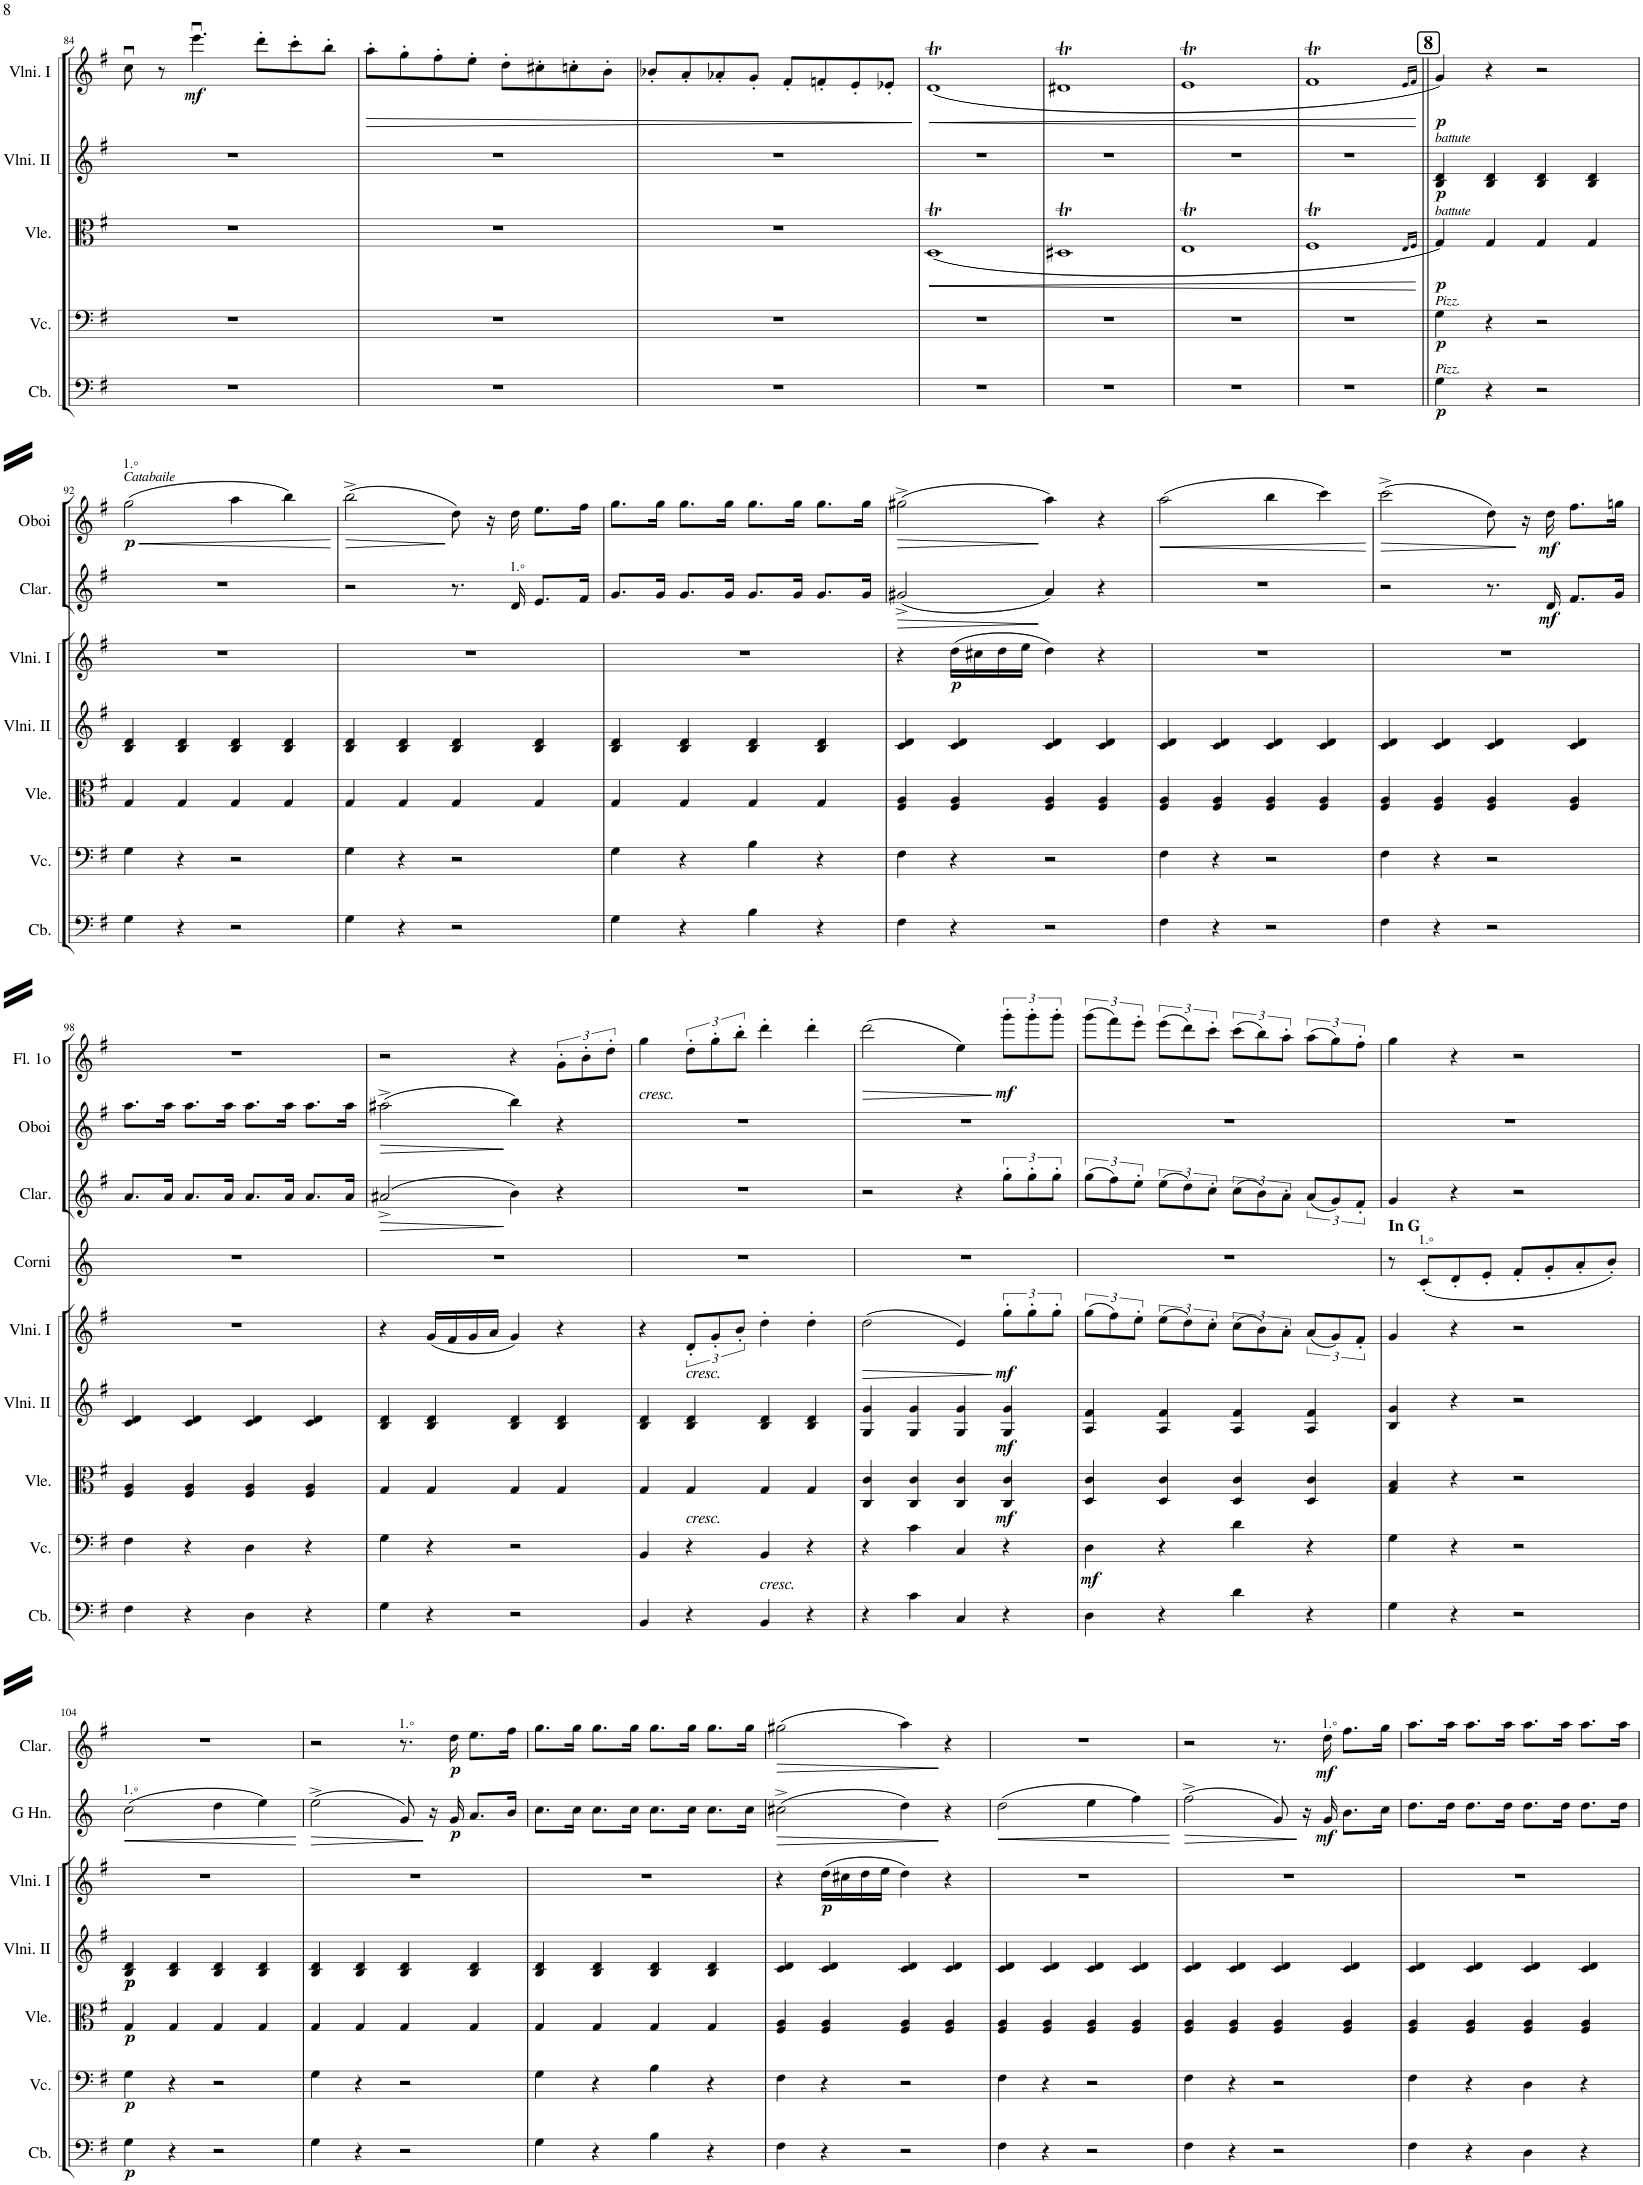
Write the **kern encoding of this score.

**kern	**dynam	**kern	**dynam	**kern	**dynam	**kern	**dynam	**kern	**dynam	**kern	**dynam	**kern	**dynam	**kern	**dynam	**kern	**dynam
*part9	*part9	*part8	*part8	*part7	*part7	*part6	*part6	*part5	*part5	*part4	*part4	*part3	*part3	*part2	*part2	*part1	*part1
*staff9	*staff9	*staff8	*staff8	*staff7	*staff7	*staff6	*staff6	*staff5	*staff5	*staff4	*staff4	*staff3	*staff3	*staff2	*staff2	*staff1	*staff1
*I"CONTRABASSI	*	*I"VIOLONCELLI	*	*I"VIOLE	*	*I"VIOLINI 2	*	*I"VIOLINI 1	*	*I"CORNO 1o e 2o in MI ♮	*	*I"CLARINETTI in DO	*	*I"OBOI	*	*I"FLAUTO 1o	*
*I'Cb.	*	*I'Vc.	*	*I'Vle.	*	*	*	*	*	*I'Corni	*	*I'Clar.	*	*I'Oboi	*	*I'Fl. 1o	*
!!LO:PB:g=z
*clefF4	*	*clefF4	*	*clefC3	*	*clefG2	*	*clefG2	*	*clefG2	*	*clefG2	*	*clefG2	*	*clefG2	*
*Trd7c12	*	*	*	*	*	*	*	*	*	*Trd5c8	*	*Trd1c2	*	*	*	*	*
*k[f#]	*	*k[f#]	*	*k[f#]	*	*k[f#]	*	*k[f#]	*	*k[]	*	*k[f#]	*	*k[f#]	*	*k[f#]	*
*M4/4	*	*M4/4	*	*M4/4	*	*M4/4	*	*M4/4	*	*M4/4	*	*M4/4	*	*M4/4	*	*M4/4	*
*met(c)	*	*met(c)	*	*met(c)	*	*met(c)	*	*met(c)	*	*met(c)	*	*met(c)	*	*met(c)	*	*met(c)	*
=84	=84	=84	=84	=84	=84	=84	=84	=84	=84	=84	=84	=84	=84	=84	=84	=84	=84
1r	.	1r	.	1r	.	1r	.	8ccu\	.	1r	.	1r	.	1r	.	1r	.
.	.	.	.	.	.	.	.	8r	.	.	.	.	.	.	.	.	.
!	!	!	!	!	!	!	!	!	!LO:DY:b	!	!	!	!	!	!	!	!
.	.	.	.	.	.	.	.	4.eeeu\	mf	.	.	.	.	.	.	.	.
.	.	.	.	.	.	.	.	8ddd'\L	.	.	.	.	.	.	.	.	.
.	.	.	.	.	.	.	.	8ccc'\	.	.	.	.	.	.	.	.	.
.	.	.	.	.	.	.	.	8bb'\J	.	.	.	.	.	.	.	.	.
=85	=85	=85	=85	=85	=85	=85	=85	=85	=85	=85	=85	=85	=85	=85	=85	=85	=85
!	!	!	!	!	!	!	!	!	!LO:HP:b	!	!	!	!	!	!	!	!
1r	.	1r	.	1r	.	1r	.	8aa'\L	>	1r	.	1r	.	1r	.	1r	.
.	.	.	.	.	.	.	.	8gg'\	.	.	.	.	.	.	.	.	.
.	.	.	.	.	.	.	.	8ff#'\	.	.	.	.	.	.	.	.	.
.	.	.	.	.	.	.	.	8ee'\J	.	.	.	.	.	.	.	.	.
.	.	.	.	.	.	.	.	8dd'\L	.	.	.	.	.	.	.	.	.
.	.	.	.	.	.	.	.	8cc#X'\	.	.	.	.	.	.	.	.	.
.	.	.	.	.	.	.	.	8ccn'\	.	.	.	.	.	.	.	.	.
.	.	.	.	.	.	.	.	8b'\J	.	.	.	.	.	.	.	.	.
=86	=86	=86	=86	=86	=86	=86	=86	=86	=86	=86	=86	=86	=86	=86	=86	=86	=86
1r	.	1r	.	1r	.	1r	.	8b-X'/L	.	1r	.	1r	.	1r	.	1r	.
.	.	.	.	.	.	.	.	8a'/	.	.	.	.	.	.	.	.	.
.	.	.	.	.	.	.	.	8a-X'/	.	.	.	.	.	.	.	.	.
.	.	.	.	.	.	.	.	8g'/J	.	.	.	.	.	.	.	.	.
.	.	.	.	.	.	.	.	8f#'/L	.	.	.	.	.	.	.	.	.
.	.	.	.	.	.	.	.	8fn'/	.	.	.	.	.	.	.	.	.
.	.	.	.	.	.	.	.	8e'/	.	.	.	.	.	.	.	.	.
.	.	.	.	.	.	.	.	8e-X'/J	.	.	.	.	.	.	.	.	.
.	.	.	.	.	.	.	.	.	]	.	.	.	.	.	.	.	.
=87	=87	=87	=87	=87	=87	=87	=87	=87	=87	=87	=87	=87	=87	=87	=87	=87	=87
!	!	!	!	!	!LO:HP:b	!	!	!	!LO:HP:b	!	!	!	!	!	!	!	!
1r	.	1r	.	(1DT	<	1r	.	(1dT	<	1r	.	1r	.	1r	.	1r	.
=88	=88	=88	=88	=88	=88	=88	=88	=88	=88	=88	=88	=88	=88	=88	=88	=88	=88
1r	.	1r	.	1D#Xt	.	1r	.	1d#Xt	.	1r	.	1r	.	1r	.	1r	.
=89	=89	=89	=89	=89	=89	=89	=89	=89	=89	=89	=89	=89	=89	=89	=89	=89	=89
1r	.	1r	.	1ET	.	1r	.	1eT	.	1r	.	1r	.	1r	.	1r	.
=90	=90	=90	=90	=90	=90	=90	=90	=90	=90	=90	=90	=90	=90	=90	=90	=90	=90
1r	.	1r	.	1F#t	.	1r	.	1f#t	.	1r	.	1r	.	1r	.	1r	.
.	.	.	.	16qE/LL	.	.	.	16qe/LL	.	.	.	.	.	.	.	.	.
.	.	.	.	16qF#/JJ	.	.	.	16qf#/JJ	.	.	.	.	.	.	.	.	.
.	.	.	.	.	[	.	.	.	[	.	.	.	.	.	.	.	.
!!LO:REH:place=s1:a:B:cj:fs=14:t=8
=91||	=91||	=91||	=91||	=91||	=91||	=91||	=91||	=91||	=91||	=91||	=91||	=91||	=91||	=91||	=91||	=91||	=91||
!	!	!	!	!	!	!LO:TX:a:i:t=battute	!	!	!	!	!	!	!	!	!	!	!
!	!	!	!	!LO:TX:a:i:t=battute	!	!	!	!	!	!	!	!	!	!	!	!	!
!	!	!LO:TX:a:i:t=Pizz.	!	!	!	!	!	!	!	!	!	!	!	!	!	!	!
!LO:TX:a:i:t=Pizz.	!	!	!	!	!	!	!	!	!	!	!	!	!	!	!	!	!
!	!LO:DY:b	!	!LO:DY:b	!	!LO:DY:b	!	!LO:DY:b	!	!LO:DY:b	!	!	!	!	!	!	!	!
4G\	p	4G\	p	4G/)	p	4B/ 4d/	p	4g/)	p	1r	.	1r	.	1r	.	1r	.
4r	.	4r	.	4G/	.	4B/ 4d/	.	4r	.	.	.	.	.	.	.	.	.
2r	.	2r	.	4G/	.	4B/ 4d/	.	2r	.	.	.	.	.	.	.	.	.
.	.	.	.	4G/	.	4B/ 4d/	.	.	.	.	.	.	.	.	.	.	.
!!LO:LB:g=z
=92	=92	=92	=92	=92	=92	=92	=92	=92	=92	=92	=92	=92	=92	=92	=92	=92	=92
!	!	!	!	!	!	!	!	!	!	!	!	!	!	!LO:TX:a:i:t=Catabaile	!	!	!
!	!	!	!	!	!	!	!	!	!	!	!	!	!	!LO:TX:a:t=1.⸰	!	!	!
!	!	!	!	!	!	!	!	!	!	!	!	!	!	!	!LO:HP:b	!	!
!	!	!	!	!	!	!	!	!	!	!	!	!	!	!	!LO:DY:n=1:b	!	!
4G\	.	4G\	.	4G/	.	4B/ 4d/	.	1r	.	1r	.	1r	.	(2gg\	< p	1r	.
4r	.	4r	.	4G/	.	4B/ 4d/	.	.	.	.	.	.	.	.	.	.	.
2r	.	2r	.	4G/	.	4B/ 4d/	.	.	.	.	.	.	.	4aa\	.	.	.
.	.	.	.	4G/	.	4B/ 4d/	.	.	.	.	.	.	.	4bb\)	.	.	.
.	.	.	.	.	.	.	.	.	.	.	.	.	.	.	[	.	.
=93	=93	=93	=93	=93	=93	=93	=93	=93	=93	=93	=93	=93	=93	=93	=93	=93	=93
!	!	!	!	!	!	!	!	!	!	!	!	!	!	!	!LO:HP:b	!	!
4G\	.	4G\	.	4G/	.	4B/ 4d/	.	1r	.	1r	.	2r	.	(2bb^\	>	1r	.
4r	.	4r	.	4G/	.	4B/ 4d/	.	.	.	.	.	.	.	.	.	.	.
2r	.	2r	.	4G/	.	4B/ 4d/	.	.	.	.	.	8.r	.	8dd\)	]	.	.
.	.	.	.	.	.	.	.	.	.	.	.	.	.	16r	.	.	.
!	!	!	!	!	!	!	!	!	!	!	!	!LO:TX:a:t=1.⸰	!	!	!	!	!
.	.	.	.	.	.	.	.	.	.	.	.	16d/	.	16dd\	.	.	.
.	.	.	.	4G/	.	4B/ 4d/	.	.	.	.	.	8.e/L	.	8.ee\L	.	.	.
.	.	.	.	.	.	.	.	.	.	.	.	16f#/Jk	.	16ff#\Jk	.	.	.
=94	=94	=94	=94	=94	=94	=94	=94	=94	=94	=94	=94	=94	=94	=94	=94	=94	=94
4G\	.	4G\	.	4G/	.	4B/ 4d/	.	1r	.	1r	.	8.g/L	.	8.gg\L	.	1r	.
.	.	.	.	.	.	.	.	.	.	.	.	16g/Jk	.	16gg\Jk	.	.	.
4r	.	4r	.	4G/	.	4B/ 4d/	.	.	.	.	.	8.g/L	.	8.gg\L	.	.	.
.	.	.	.	.	.	.	.	.	.	.	.	16g/Jk	.	16gg\Jk	.	.	.
4B\	.	4B\	.	4G/	.	4B/ 4d/	.	.	.	.	.	8.g/L	.	8.gg\L	.	.	.
.	.	.	.	.	.	.	.	.	.	.	.	16g/Jk	.	16gg\Jk	.	.	.
4r	.	4r	.	4G/	.	4B/ 4d/	.	.	.	.	.	8.g/L	.	8.gg\L	.	.	.
.	.	.	.	.	.	.	.	.	.	.	.	16g/Jk	.	16gg\Jk	.	.	.
=95	=95	=95	=95	=95	=95	=95	=95	=95	=95	=95	=95	=95	=95	=95	=95	=95	=95
!	!	!	!	!	!	!	!	!	!	!	!	!	!LO:HP:b	!	!LO:HP:b	!	!
4F#\	.	4F#\	.	4F#/ 4A/	.	4c/ 4d/	.	4r	.	1r	.	(2g#X^/	>	(2gg#X^\	>	1r	.
!	!	!	!	!	!	!	!	!	!LO:DY:b	!	!	!	!	!	!	!	!
4r	.	4r	.	4F#/ 4A/	.	4c/ 4d/	.	(16dd\LL	p	.	.	.	.	.	.	.	.
.	.	.	.	.	.	.	.	16cc#X\	.	.	.	.	.	.	.	.	.
.	.	.	.	.	.	.	.	16dd\	.	.	.	.	.	.	.	.	.
.	.	.	.	.	.	.	.	16ee\JJ	.	.	.	.	.	.	.	.	.
2r	.	2r	.	4F#/ 4A/	.	4c/ 4d/	.	4dd\)	.	.	.	4a/)	]	4aa\)	]	.	.
.	.	.	.	4F#/ 4A/	.	4c/ 4d/	.	4r	.	.	.	4r	.	4r	.	.	.
=96	=96	=96	=96	=96	=96	=96	=96	=96	=96	=96	=96	=96	=96	=96	=96	=96	=96
!	!	!	!	!	!	!	!	!	!	!	!	!	!	!	!LO:HP:b	!	!
4F#\	.	4F#\	.	4F#/ 4A/	.	4c/ 4d/	.	1r	.	1r	.	1r	.	(2aa\	<	1r	.
4r	.	4r	.	4F#/ 4A/	.	4c/ 4d/	.	.	.	.	.	.	.	.	.	.	.
2r	.	2r	.	4F#/ 4A/	.	4c/ 4d/	.	.	.	.	.	.	.	4bb\	.	.	.
.	.	.	.	4F#/ 4A/	.	4c/ 4d/	.	.	.	.	.	.	.	4ccc\)	.	.	.
.	.	.	.	.	.	.	.	.	.	.	.	.	.	.	[	.	.
=97	=97	=97	=97	=97	=97	=97	=97	=97	=97	=97	=97	=97	=97	=97	=97	=97	=97
!	!	!	!	!	!	!	!	!	!	!	!	!	!	!	!LO:HP:b	!	!
4F#\	.	4F#\	.	4F#/ 4A/	.	4c/ 4d/	.	1r	.	1r	.	2r	.	(2ccc^\	>	1r	.
4r	.	4r	.	4F#/ 4A/	.	4c/ 4d/	.	.	.	.	.	.	.	.	.	.	.
2r	.	2r	.	4F#/ 4A/	.	4c/ 4d/	.	.	.	.	.	8.r	.	8dd\)	.	.	.
.	.	.	.	.	.	.	.	.	.	.	.	.	.	16r	]	.	.
!	!	!	!	!	!	!	!	!	!	!	!	!	!LO:DY:b	!	!LO:DY:b	!	!
.	.	.	.	.	.	.	.	.	.	.	.	16d/	mf	16dd\	mf	.	.
.	.	.	.	4F#/ 4A/	.	4c/ 4d/	.	.	.	.	.	8.f#/L	.	8.ff#\L	.	.	.
.	.	.	.	.	.	.	.	.	.	.	.	16g/Jk	.	16ggn\Jk	.	.	.
!!LO:LB:g=z
=98	=98	=98	=98	=98	=98	=98	=98	=98	=98	=98	=98	=98	=98	=98	=98	=98	=98
4F#\	.	4F#\	.	4F#/ 4A/	.	4c/ 4d/	.	1r	.	1r	.	8.a/L	.	8.aa\L	.	1r	.
.	.	.	.	.	.	.	.	.	.	.	.	16a/Jk	.	16aa\Jk	.	.	.
4r	.	4r	.	4F#/ 4A/	.	4c/ 4d/	.	.	.	.	.	8.a/L	.	8.aa\L	.	.	.
.	.	.	.	.	.	.	.	.	.	.	.	16a/Jk	.	16aa\Jk	.	.	.
4D\	.	4D\	.	4F#/ 4A/	.	4c/ 4d/	.	.	.	.	.	8.a/L	.	8.aa\L	.	.	.
.	.	.	.	.	.	.	.	.	.	.	.	16a/Jk	.	16aa\Jk	.	.	.
4r	.	4r	.	4F#/ 4A/	.	4c/ 4d/	.	.	.	.	.	8.a/L	.	8.aa\L	.	.	.
.	.	.	.	.	.	.	.	.	.	.	.	16a/Jk	.	16aa\Jk	.	.	.
=99	=99	=99	=99	=99	=99	=99	=99	=99	=99	=99	=99	=99	=99	=99	=99	=99	=99
!	!	!	!	!	!	!	!	!	!	!	!	!	!LO:HP:b	!	!LO:HP:b	!	!
4G\	.	4G\	.	4G/	.	4B/ 4d/	.	4r	.	1r	.	(2a#X^/	>	(2aa#X^\	>	2r	.
4r	.	4r	.	4G/	.	4B/ 4d/	.	(16g/LL	.	.	.	.	.	.	.	.	.
.	.	.	.	.	.	.	.	16f#/	.	.	.	.	.	.	.	.	.
.	.	.	.	.	.	.	.	16g/	.	.	.	.	.	.	.	.	.
.	.	.	.	.	.	.	.	16a/JJ	.	.	.	.	.	.	.	.	.
2r	.	2r	.	4G/	.	4B/ 4d/	.	4g/)	.	.	.	4b\)	]	4bb\)	]	4r	.
.	.	.	.	4G/	.	4B/ 4d/	.	4r	.	.	.	4r	.	4r	.	12g'\L	.
.	.	.	.	.	.	.	.	.	.	.	.	.	.	.	.	12b'\	.
.	.	.	.	.	.	.	.	.	.	.	.	.	.	.	.	12dd'\J	.
=100	=100	=100	=100	=100	=100	=100	=100	=100	=100	=100	=100	=100	=100	=100	=100	=100	=100
!	!	!	!	!	!	!	!	!	!	!	!	!	!	!	!	!LO:TX:b:i:t=cresc.	!
4BB/	.	4BB/	.	4G/	.	4B/ 4d/	.	4r	.	1r	.	1r	.	1r	.	4gg\	.
!	!	!	!	!	!	!	!	!LO:TX:b:i:t=cresc.	!	!	!	!	!	!	!	!	!
!	!	!	!	!LO:TX:b:i:t=cresc.	!	!	!	!	!	!	!	!	!	!	!	!	!
4r	.	4r	.	4G/	.	4B/ 4d/	.	12d'/L	.	.	.	.	.	.	.	12dd'\L	.
.	.	.	.	.	.	.	.	12g'/	.	.	.	.	.	.	.	12gg'\	.
.	.	.	.	.	.	.	.	12b'/J	.	.	.	.	.	.	.	12bb'\J	.
!	!	!LO:TX:b:i:t=cresc.	!	!	!	!	!	!	!	!	!	!	!	!	!	!	!
4BB/	.	4BB/	.	4G/	.	4B/ 4d/	.	4dd'\	.	.	.	.	.	.	.	4ddd'\	.
4r	.	4r	.	4G/	.	4B/ 4d/	.	4dd'\	.	.	.	.	.	.	.	4ddd'\	.
=101	=101	=101	=101	=101	=101	=101	=101	=101	=101	=101	=101	=101	=101	=101	=101	=101	=101
!	!	!	!	!	!	!	!	!	!LO:HP:b	!	!	!	!	!	!	!	!LO:HP:b
4r	.	4r	.	4C/ 4c/	.	4G/ 4g/	.	(2dd\	>	1r	.	2r	.	1r	.	(2ddd\	>
4c\	.	4c\	.	4C/ 4c/	.	4G/ 4g/	.	.	.	.	.	.	.	.	.	.	.
4C/	.	4C/	.	4C/ 4c/	.	4G/ 4g/	.	4e/)	.	.	.	4r	.	.	.	4ee\)	.
!	!	!	!	!	!LO:DY:b	!	!LO:DY:b	!	!LO:DY:n=1:b	!	!	!	!	!	!	!	!LO:DY:n=1:b
4r	.	4r	.	4C/ 4c/	mf	4G/ 4g/	mf	12gg'\L	] mf	.	.	12gg'\L	.	.	.	12ggg'\L	] mf
.	.	.	.	.	.	.	.	12gg'\	.	.	.	12gg'\	.	.	.	12ggg'\	.
.	.	.	.	.	.	.	.	12gg'\J	.	.	.	12gg'\J	.	.	.	12ggg'\J	.
=102	=102	=102	=102	=102	=102	=102	=102	=102	=102	=102	=102	=102	=102	=102	=102	=102	=102
!	!	!	!LO:DY:b	!	!	!	!	!	!	!	!	!	!	!	!	!	!
4D\	.	4D\	mf	4D/ 4c/	.	4A/ 4f#/	.	(12gg\L	.	1r	.	(12gg\L	.	1r	.	(12ggg\L	.
.	.	.	.	.	.	.	.	12ff#\)	.	.	.	12ff#\)	.	.	.	12fff#\)	.
.	.	.	.	.	.	.	.	12ee'\J	.	.	.	12ee'\J	.	.	.	12eee'\J	.
4r	.	4r	.	4D/ 4c/	.	4A/ 4f#/	.	(12ee\L	.	.	.	(12ee\L	.	.	.	(12eee\L	.
.	.	.	.	.	.	.	.	12dd\)	.	.	.	12dd\)	.	.	.	12ddd\)	.
.	.	.	.	.	.	.	.	12cc'\J	.	.	.	12cc'\J	.	.	.	12ccc'\J	.
4d\	.	4d\	.	4D/ 4c/	.	4A/ 4f#/	.	(12cc\L	.	.	.	(12cc\L	.	.	.	(12ccc\L	.
.	.	.	.	.	.	.	.	12b\)	.	.	.	12b\)	.	.	.	12bb\)	.
.	.	.	.	.	.	.	.	12a'\J	.	.	.	12a'\J	.	.	.	12aa'\J	.
4r	.	4r	.	4D/ 4c/	.	4A/ 4f#/	.	(12a/L	.	.	.	(12a/L	.	.	.	(12aa\L	.
.	.	.	.	.	.	.	.	12g/)	.	.	.	12g/)	.	.	.	12gg\)	.
.	.	.	.	.	.	.	.	12f#'/J	.	.	.	12f#'/J	.	.	.	12ff#'\J	.
=103	=103	=103	=103	=103	=103	=103	=103	=103	=103	=103	=103	=103	=103	=103	=103	=103	=103
!	!	!	!	!	!	!	!	!	!	!LO:TX:a:B:t=In G	!	!	!	!	!	!	!
4G\	.	4G\	.	4G/ 4B/	.	4B/ 4g/	.	4g/	.	8r	.	4g/	.	1r	.	4gg\	.
!	!	!	!	!	!	!	!	!	!	!LO:TX:a:t=1.⸰	!	!	!	!	!	!	!
.	.	.	.	.	.	.	.	.	.	(8c'/L	.	.	.	.	.	.	.
4r	.	4r	.	4r	.	4r	.	4r	.	8d'/	.	4r	.	.	.	4r	.
.	.	.	.	.	.	.	.	.	.	8e'/J	.	.	.	.	.	.	.
2r	.	2r	.	2r	.	2r	.	2r	.	8f'/L	.	2r	.	.	.	2r	.
.	.	.	.	.	.	.	.	.	.	8g'/	.	.	.	.	.	.	.
.	.	.	.	.	.	.	.	.	.	8a'/	.	.	.	.	.	.	.
.	.	.	.	.	.	.	.	.	.	8b'/J)	.	.	.	.	.	.	.
!!LO:LB:g=z
=104	=104	=104	=104	=104	=104	=104	=104	=104	=104	=104	=104	=104	=104	=104	=104	=104	=104
*	*	*	*	*	*	*	*	*	*	*k[]	*	*	*	*	*	*	*
!	!	!	!	!	!	!	!	!	!	!LO:TX:a:t=1.⸰	!	!	!	!	!	!	!
!	!LO:DY:b	!	!LO:DY:b	!	!LO:DY:b	!	!LO:DY:b	!	!	!	!LO:HP:b	!	!	!	!	!	!
!	!	!	!	!	!	!	!LO:DY:n=1:b	!	!	!	!	!	!	!	!	!	!
4G\	p	4G\	p	4G/	p	4B/ 4d/	p p	1r	.	(2cc\	<	1r	.	1r	.	1r	.
4r	.	4r	.	4G/	.	4B/ 4d/	.	.	.	.	.	.	.	.	.	.	.
2r	.	2r	.	4G/	.	4B/ 4d/	.	.	.	4dd\	.	.	.	.	.	.	.
.	.	.	.	4G/	.	4B/ 4d/	.	.	.	4ee\)	.	.	.	.	.	.	.
.	.	.	.	.	.	.	.	.	.	.	[	.	.	.	.	.	.
=105	=105	=105	=105	=105	=105	=105	=105	=105	=105	=105	=105	=105	=105	=105	=105	=105	=105
!	!	!	!	!	!	!	!	!	!	!	!LO:HP:b	!	!	!	!	!	!
4G\	.	4G\	.	4G/	.	4B/ 4d/	.	1r	.	(2ee^\	>	2r	.	1r	.	1r	.
4r	.	4r	.	4G/	.	4B/ 4d/	.	.	.	.	.	.	.	.	.	.	.
!	!	!	!	!	!	!	!	!	!	!	!	!LO:TX:a:t=1.⸰	!	!	!	!	!
2r	.	2r	.	4G/	.	4B/ 4d/	.	.	.	8g/)	.	8.r	.	.	.	.	.
.	.	.	.	.	.	.	.	.	.	16r	]	.	.	.	.	.	.
!	!	!	!	!	!	!	!	!	!	!	!LO:DY:b	!	!LO:DY:b	!	!	!	!
.	.	.	.	.	.	.	.	.	.	16g/	p	16dd\	p	.	.	.	.
.	.	.	.	4G/	.	4B/ 4d/	.	.	.	8.a/L	.	8.ee\L	.	.	.	.	.
.	.	.	.	.	.	.	.	.	.	16b/Jk	.	16ff#\Jk	.	.	.	.	.
=106	=106	=106	=106	=106	=106	=106	=106	=106	=106	=106	=106	=106	=106	=106	=106	=106	=106
4G\	.	4G\	.	4G/	.	4B/ 4d/	.	1r	.	8.cc\L	.	8.gg\L	.	1r	.	1r	.
.	.	.	.	.	.	.	.	.	.	16cc\Jk	.	16gg\Jk	.	.	.	.	.
4r	.	4r	.	4G/	.	4B/ 4d/	.	.	.	8.cc\L	.	8.gg\L	.	.	.	.	.
.	.	.	.	.	.	.	.	.	.	16cc\Jk	.	16gg\Jk	.	.	.	.	.
4B\	.	4B\	.	4G/	.	4B/ 4d/	.	.	.	8.cc\L	.	8.gg\L	.	.	.	.	.
.	.	.	.	.	.	.	.	.	.	16cc\Jk	.	16gg\Jk	.	.	.	.	.
4r	.	4r	.	4G/	.	4B/ 4d/	.	.	.	8.cc\L	.	8.gg\L	.	.	.	.	.
.	.	.	.	.	.	.	.	.	.	16cc\Jk	.	16gg\Jk	.	.	.	.	.
=107	=107	=107	=107	=107	=107	=107	=107	=107	=107	=107	=107	=107	=107	=107	=107	=107	=107
!	!	!	!	!	!	!	!	!	!	!	!LO:HP:b	!	!LO:HP:b	!	!	!	!
4F#\	.	4F#\	.	4F#/ 4A/	.	4c/ 4d/	.	4r	.	(2cc#X^\	>	(2gg#X\	>	1r	.	1r	.
!	!	!	!	!	!	!	!	!	!LO:DY:b	!	!	!	!	!	!	!	!
4r	.	4r	.	4F#/ 4A/	.	4c/ 4d/	.	(16dd\LL	p	.	.	.	.	.	.	.	.
.	.	.	.	.	.	.	.	16cc#X\	.	.	.	.	.	.	.	.	.
.	.	.	.	.	.	.	.	16dd\	.	.	.	.	.	.	.	.	.
.	.	.	.	.	.	.	.	16ee\JJ	.	.	.	.	.	.	.	.	.
2r	.	2r	.	4F#/ 4A/	.	4c/ 4d/	.	4dd\)	.	4dd\)	.	4aa\)	.	.	.	.	.
.	.	.	.	4F#/ 4A/	.	4c/ 4d/	.	4r	.	4r	]	4r	]	.	.	.	.
=108	=108	=108	=108	=108	=108	=108	=108	=108	=108	=108	=108	=108	=108	=108	=108	=108	=108
!	!	!	!	!	!	!	!	!	!	!	!LO:HP:b	!	!	!	!	!	!
4F#\	.	4F#\	.	4F#/ 4A/	.	4c/ 4d/	.	1r	.	(2dd\	<	1r	.	1r	.	1r	.
4r	.	4r	.	4F#/ 4A/	.	4c/ 4d/	.	.	.	.	.	.	.	.	.	.	.
2r	.	2r	.	4F#/ 4A/	.	4c/ 4d/	.	.	.	4ee\	.	.	.	.	.	.	.
.	.	.	.	4F#/ 4A/	.	4c/ 4d/	.	.	.	4ff\)	.	.	.	.	.	.	.
.	.	.	.	.	.	.	.	.	.	.	[	.	.	.	.	.	.
=109	=109	=109	=109	=109	=109	=109	=109	=109	=109	=109	=109	=109	=109	=109	=109	=109	=109
!	!	!	!	!	!	!	!	!	!	!	!LO:HP:b	!	!	!	!	!	!
4F#\	.	4F#\	.	4F#/ 4A/	.	4c/ 4d/	.	1r	.	(2ff^\	>	2r	.	1r	.	1r	.
4r	.	4r	.	4F#/ 4A/	.	4c/ 4d/	.	.	.	.	.	.	.	.	.	.	.
2r	.	2r	.	4F#/ 4A/	.	4c/ 4d/	.	.	.	8g/)	.	8.r	.	.	.	.	.
.	.	.	.	.	.	.	.	.	.	16r	]	.	.	.	.	.	.
!	!	!	!	!	!	!	!	!	!	!	!	!LO:TX:a:t=1.⸰	!	!	!	!	!
!	!	!	!	!	!	!	!	!	!	!	!LO:DY:b	!	!LO:DY:b	!	!	!	!
.	.	.	.	.	.	.	.	.	.	16g/	mf	16dd\	mf	.	.	.	.
.	.	.	.	4F#/ 4A/	.	4c/ 4d/	.	.	.	8.b\L	.	8.ff#\L	.	.	.	.	.
.	.	.	.	.	.	.	.	.	.	16cc\Jk	.	16gg\Jk	.	.	.	.	.
=110	=110	=110	=110	=110	=110	=110	=110	=110	=110	=110	=110	=110	=110	=110	=110	=110	=110
4F#\	.	4F#\	.	4F#/ 4A/	.	4c/ 4d/	.	1r	.	8.dd\L	.	8.aa\L	.	1r	.	1r	.
.	.	.	.	.	.	.	.	.	.	16dd\Jk	.	16aa\Jk	.	.	.	.	.
4r	.	4r	.	4F#/ 4A/	.	4c/ 4d/	.	.	.	8.dd\L	.	8.aa\L	.	.	.	.	.
.	.	.	.	.	.	.	.	.	.	16dd\Jk	.	16aa\Jk	.	.	.	.	.
4D\	.	4D\	.	4F#/ 4A/	.	4c/ 4d/	.	.	.	8.dd\L	.	8.aa\L	.	.	.	.	.
.	.	.	.	.	.	.	.	.	.	16dd\Jk	.	16aa\Jk	.	.	.	.	.
4r	.	4r	.	4F#/ 4A/	.	4c/ 4d/	.	.	.	8.dd\L	.	8.aa\L	.	.	.	.	.
.	.	.	.	.	.	.	.	.	.	16dd\Jk	.	16aa\Jk	.	.	.	.	.
=	=	=	=	=	=	=	=	=	=	=	=	=	=	=	=	=	=
*-	*-	*-	*-	*-	*-	*-	*-	*-	*-	*-	*-	*-	*-	*-	*-	*-	*-
